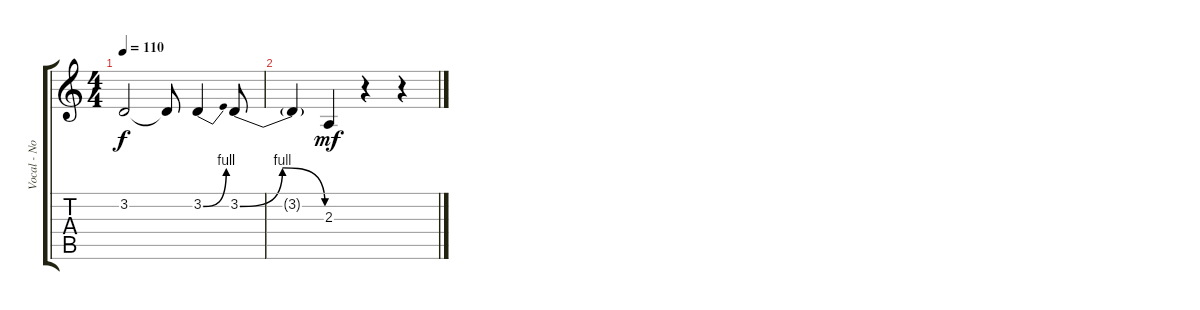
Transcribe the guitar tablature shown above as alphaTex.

\track ("Vocal - Noel Gallagher" "Vocal - No") {instrument tenorsax}
\staff {score tabs}
\tuning (E4 B3 G3 D3 A2 E2) {hide}
\ts (4 4)
\tempo 110
\clef g2
\ks c
3.2{t}.2{dy f} 3.2{t}.8 3.2{be (bend 0 0 60 4)}.4 3.2{be (bendrelease 0 0 30 4 44 4 60 0)}.8 |
3.2{t}.4 2.3.4{dy mf} r.4 r.4
